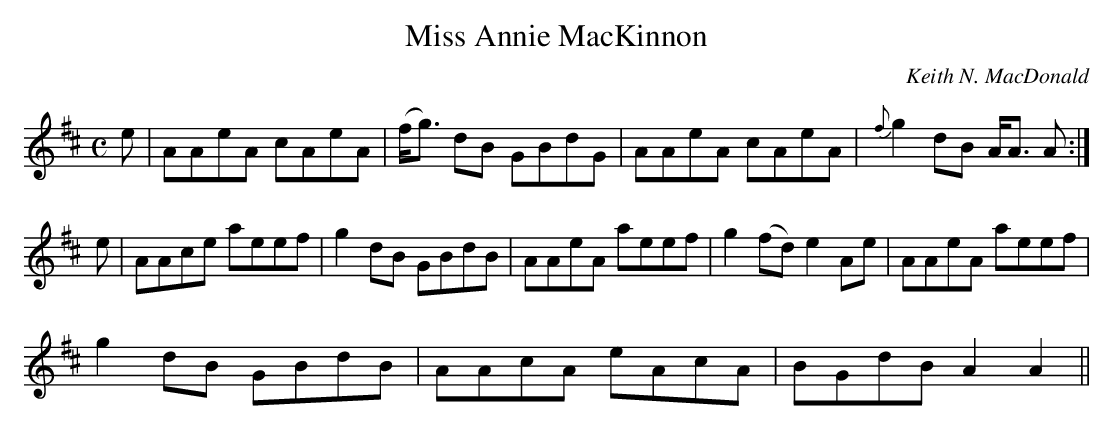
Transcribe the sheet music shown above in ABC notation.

X:1
T:Miss Annie MacKinnon
C:Keith N. MacDonald
M:C
L:1/8
K:A Mix
e|AAeA cAeA|(f<g) dB GBdG|AAeA cAeA|{f}g2 dB A<A A:|
e|AAce aeef|g2 dB GBdB|AAeA aeef|g2 (fd) e2 Ae|AAeA aeef|
g2 dB GBdB|AAcA eAcA|BGdB A2A2||
